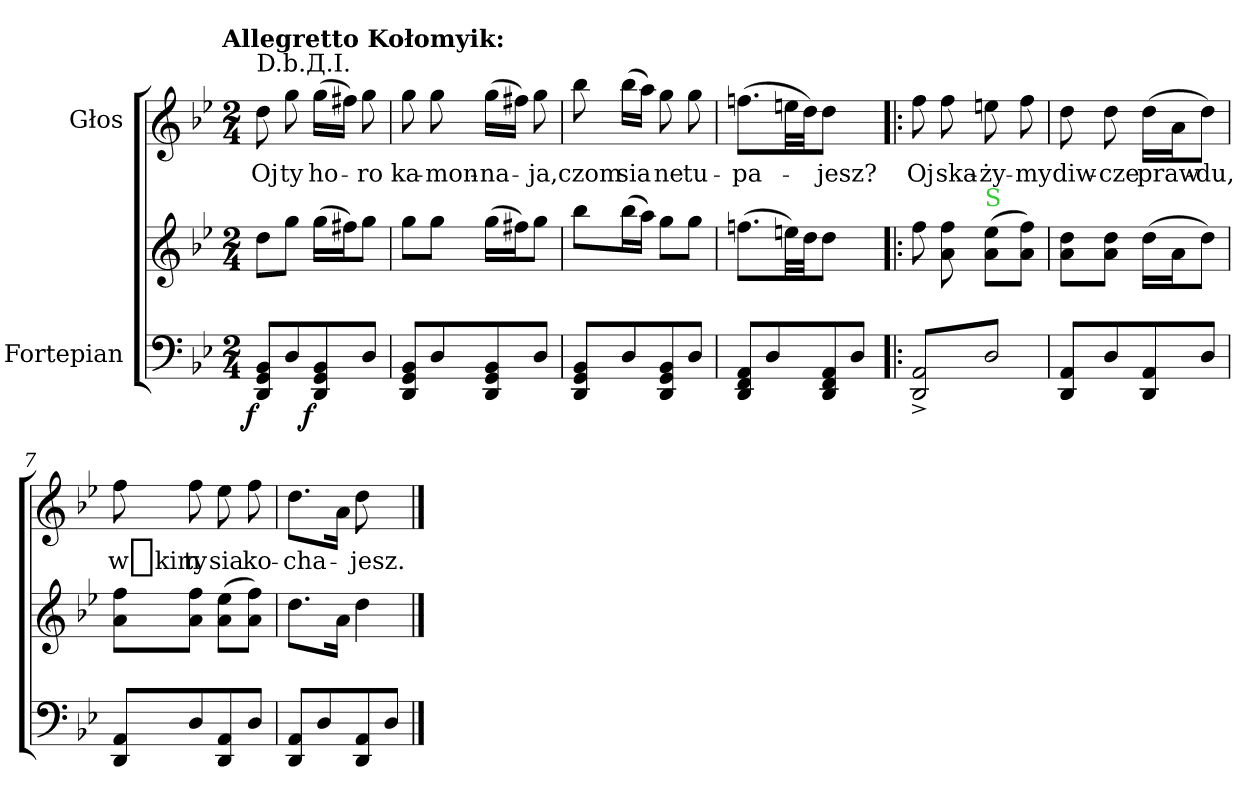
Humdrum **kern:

**kern	**kern	**dynam	**kern	**text
*part2	*part2	*part2	*part1	*part1
*staff3	*staff2	*staff2/3	*staff1	*staff1
*I"Fortepian	*	*	*I"Głos	*
*clefF4	*clefG2	*	*clefG2	*
*k[b-e-]	*k[b-e-]	*	*k[b-e-]	*
*g:	*g:	*	*g:	*
!!LO:TX:omd:t=Allegretto Kołomyik&colon;
*M2/4	*M2/4	*	*M2/4	*
*MM108	*MM108	*	*MM108	*
=1	=1	=1	=1	=1
!	!	!	!LO:TX:a:t=D.b.Д.I.	!
!	!	!LO:DY:b=2:rj	!	!
8DD/ 8GG/ 8BB-/L	8dd\L	f	8dd\	Oj
8D\	8gg\J	.	8gg\	ty
!	!	!LO:DY:b=2:rj	!	!
8DD/ 8GG/ 8BB-/	(16gg\LL	f	(16gg\LL	ho-
.	16ff#X\J)	.	16ff#X\JJ)	.
8D\J	8gg\J	.	8gg\	ro
=2	=2	=2	=2	=2
8DD/ 8GG/ 8BB-/L	8gg\L	.	8gg\	ka-
8D\	8gg\J	.	8gg\	-mon-
8DD/ 8GG/ 8BB-/	(16gg\LL	.	(16gg\LL	-na-
.	16ff#X\J)	.	16ff#X\JJ)	.
8D\J	8gg\J	.	8gg\	ja,
=3	=3	=3	=3	=3
8DD/ 8GG/ 8BB-/L	8bb-\L	.	8bb-\	czom
8D\	(16bb-\L	.	(16bb-\LL	sia
.	16aa\JJ)	.	16aa\JJ)	.
8DD/ 8GG/ 8BB-/	8gg\L	.	8gg\	ne
8D\J	8gg\J	.	8gg\	tu-
=4	=4	=4	=4	=4
8DD/ 8FF/ 8AA/L	(8.ffn\L	.	(8.ffn\L	-pa-
8D\	.	.	.	.
.	32een\LL)	.	32een\LL	.
.	32dd\JJ	.	32dd\JJ)	.
8DD/ 8FF/ 8AA/	8dd\J	.	8dd\J	jesz?
8D\J	8ryy	.	8ryy	.
=5!|:	=5!|:	=5!|:	=5!|:	=5!|:
*tremolo	*	*	*	*
(8DD^>/ 8AA^>/L	8ff\	.	8ff\	Oj
8D/)	8a\ 8ff\	.	8ff\	ska-
!	!LO:TX:a:color=limegreen:t=S	!	!	!
8DD^>/ 8AA^>/	(8a\ 8ee-\L	.	8een\	-ży-
8D/)J	8a\ 8ff\J)	.	8ff\	-my
*Xtremolo	*	*	*	*
=6	=6	=6	=6	=6
8DD/ 8AA/L	8a\ 8dd\L	.	8dd\	diw-
8D\	8a\ 8dd\J	.	8dd\	-cze
8DD/ 8AA/	(16dd\LL	.	(16dd\LL	praw-
.	16a/J	.	16a/J	.
8D\J	8dd\J)	.	8dd\J)	du,
=7	=7	=7	=7	=7
8DD/ 8AA/L	8a\ 8ff\L	.	8ff\	w_kim
8D\	8a\ 8ff\J	.	8ff\	ty
8DD/ 8AA/	(8a\ 8ee-\L	.	8ee-\	sia
8D\J	8a\ 8ff\J)	.	8ff\	ko-
=8	=8	=8	=8	=8
8DD/ 8AA/L	8.dd\L	.	8.dd\L	-cha-
8D\	.	.	.	.
.	16a\Jk	.	16a\Jk	.
8DD/ 8AA/	4dd\	.	8dd\	jesz.
8D\J	.	.	8ryy	.
==	==	==	==	==
*-	*-	*-	*-	*-
